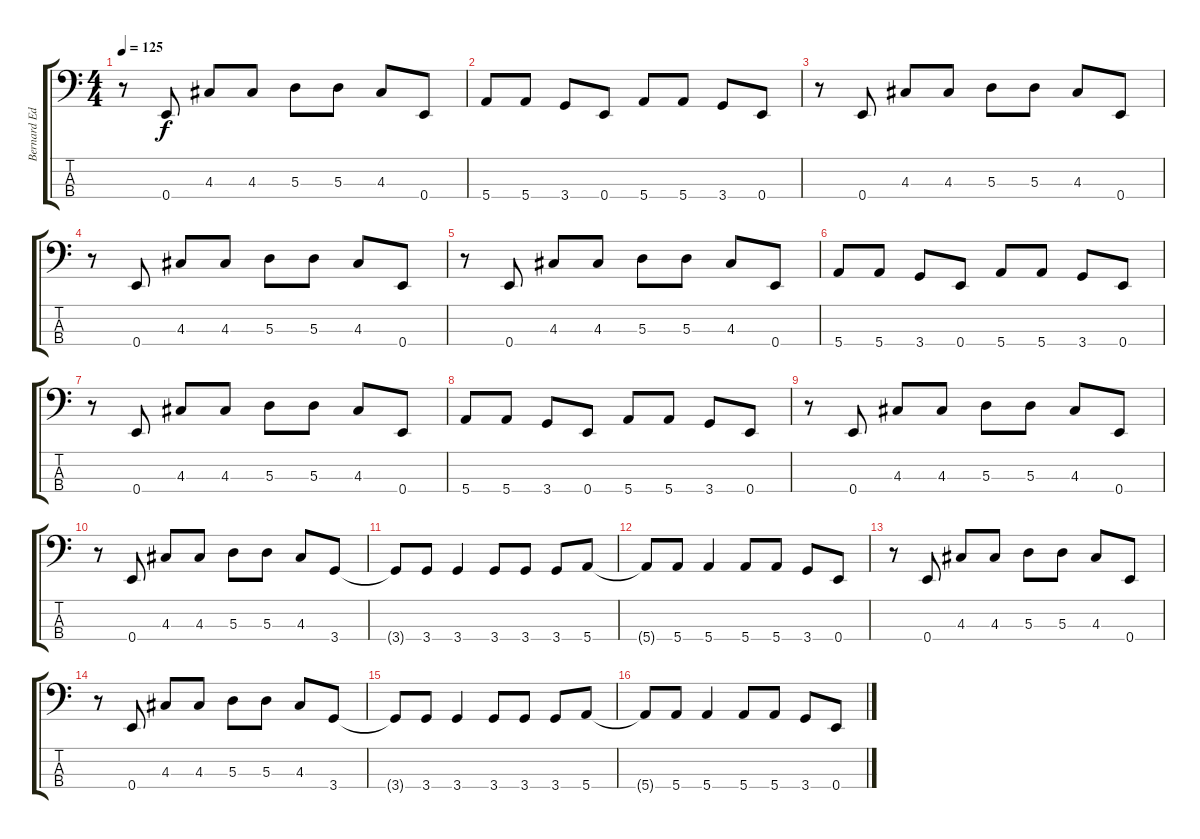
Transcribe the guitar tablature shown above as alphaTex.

\track ("Bernard Edwards" "Bernard Ed") {instrument slapbass1}
\staff {score tabs}
\tuning (G2 D2 A1 E1) {hide}
\ts (4 4)
\tempo 125
\clef f4
\ks c
r.8{dy f} 0.4.8 4.3.8 4.3.8 5.3.8 5.3.8 4.3.8 0.4.8 |
5.4.8 5.4.8 3.4.8 0.4.8 5.4.8 5.4.8 3.4.8 0.4.8 |
r.8 0.4.8 4.3.8 4.3.8 5.3.8 5.3.8 4.3.8 0.4.8 |
r.8 0.4.8 4.3.8 4.3.8 5.3.8 5.3.8 4.3.8 0.4.8 |
r.8 0.4.8 4.3.8 4.3.8 5.3.8 5.3.8 4.3.8 0.4.8 |
5.4.8 5.4.8 3.4.8 0.4.8 5.4.8 5.4.8 3.4.8 0.4.8 |
r.8 0.4.8 4.3.8 4.3.8 5.3.8 5.3.8 4.3.8 0.4.8 |
5.4.8 5.4.8 3.4.8 0.4.8 5.4.8 5.4.8 3.4.8 0.4.8 |
r.8 0.4.8 4.3.8 4.3.8 5.3.8 5.3.8 4.3.8 0.4.8 |
r.8 0.4.8 4.3.8 4.3.8 5.3.8 5.3.8 4.3.8 3.4.8 |
3.4{t}.8 3.4.8 3.4.4 3.4.8 3.4.8 3.4.8 5.4.8 |
5.4{t}.8 5.4.8 5.4.4 5.4.8 5.4.8 3.4.8 0.4.8 |
r.8 0.4.8 4.3.8 4.3.8 5.3.8 5.3.8 4.3.8 0.4.8 |
r.8 0.4.8 4.3.8 4.3.8 5.3.8 5.3.8 4.3.8 3.4.8 |
3.4{t}.8 3.4.8 3.4.4 3.4.8 3.4.8 3.4.8 5.4.8 |
5.4{t}.8 5.4.8 5.4.4 5.4.8 5.4.8 3.4.8 0.4.8
